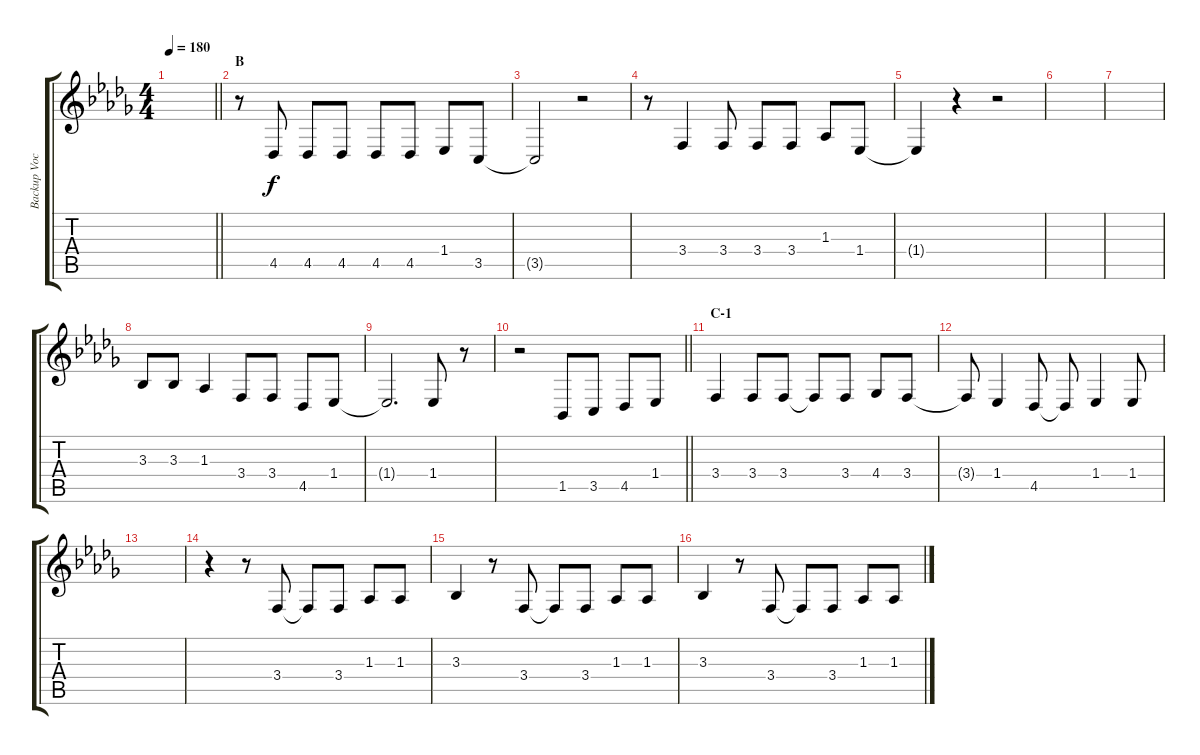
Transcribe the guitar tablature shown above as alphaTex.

\track ("Backup Vocals" "Backup Voc") {instrument altosax}
\staff {score tabs}
\tuning (E4 B3 G3 D3 A2 E2) {hide}
\ts (4 4)
\tempo 180
\clef g2
\barLineRight lightlight
\ks db
|
\section ("" "B")
r.8 4.5.8 4.5.8 4.5.8 4.5.8 4.5.8 1.4.8 3.5.8 |
3.5{t}.2 r.2 |
r.8 3.4.4 3.4.8 3.4.8 3.4.8 1.3.8 1.4.8 |
1.4{t}.4 r.4 r.2 |
|
|
3.3.8 3.3.8 1.3.4 3.4.8 3.4.8 4.5.8 1.4.8 |
1.4{t}.2{d} 1.4.8 r.8 |
\barLineRight lightlight
r.2 1.5.8 3.5.8 4.5.8 1.4.8 |
\section ("" "C-1")
3.4.4 3.4.8 3.4.8 3.4{t}.8 3.4.8 4.4.8 3.4.8 |
3.4{t}.8 1.4.4 4.5.8 4.5{t}.8 1.4.4 1.4.8 |
|
r.4 r.8 3.4.8 3.4{t}.8 3.4.8 1.3.8 1.3.8 |
3.3.4 r.8 3.4.8 3.4{t}.8 3.4.8 1.3.8 1.3.8 |
3.3.4 r.8 3.4.8 3.4{t}.8 3.4.8 1.3.8 1.3.8
